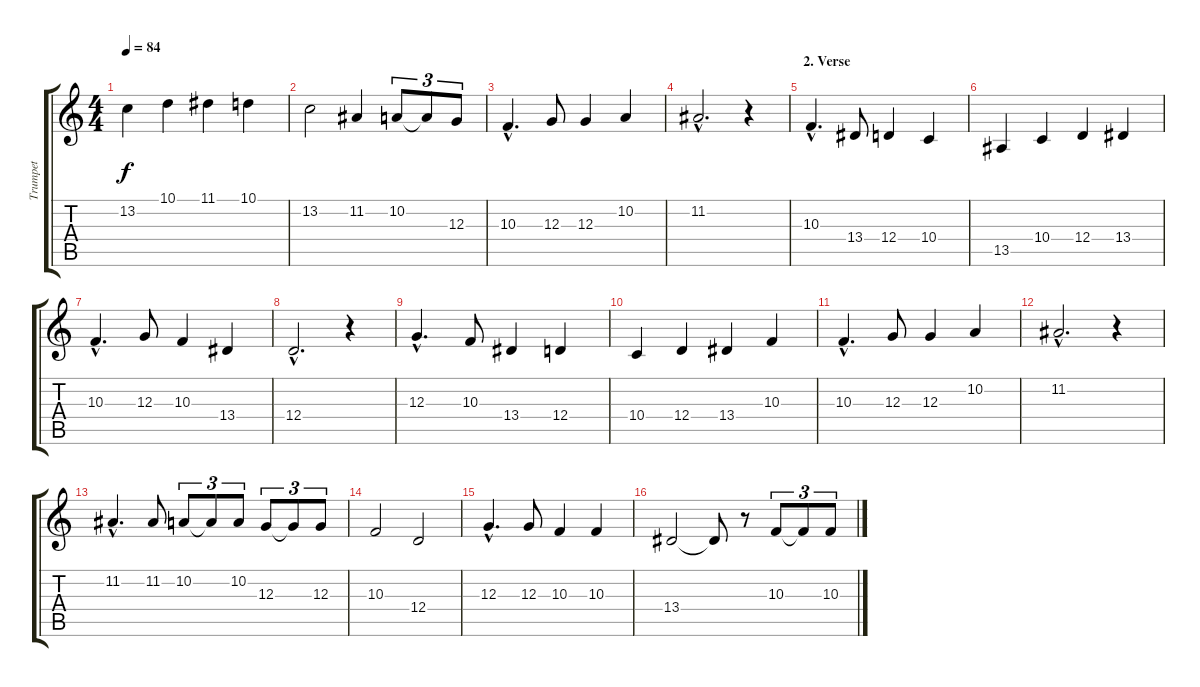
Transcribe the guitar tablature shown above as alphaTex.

\track ("Trumpet" "Trumpet") {instrument trumpet}
\staff {score tabs}
\tuning (E4 B3 G3 D3 A2 E2) {hide}
\ts (4 4)
\tempo 84
\clef g2
\ks c
13.2.4{dy f} 10.1.4 11.1.4 10.1.4 |
13.2.2 11.2.4 10.2.8{tu (3 2)} 10.2{t}.8{tu (3 2)} 12.3.8{tu (3 2)} |
10.3{hac}.4{d} 12.3.8 12.3.4 10.2.4 |
11.2{hac}.2{d} r.4 |
\section ("" "2. Verse")
10.3{hac}.4{d} 13.4.8 12.4.4 10.4.4 |
13.5.4 10.4.4 12.4.4 13.4.4 |
10.3{hac}.4{d} 12.3.8 10.3.4 13.4.4 |
12.4{hac}.2{d} r.4 |
12.3{hac}.4{d} 10.3.8 13.4.4 12.4.4 |
10.4.4 12.4.4 13.4.4 10.3.4 |
10.3{hac}.4{d} 12.3.8 12.3.4 10.2.4 |
11.2{hac}.2{d} r.4 |
11.2{hac}.4{d} 11.2.8 10.2.8{tu (3 2)} 10.2{t}.8{tu (3 2)} 10.2.8{tu (3 2)} 12.3.8{tu (3 2)} 12.3{t}.8{tu (3 2)} 12.3.8{tu (3 2)} |
10.3.2 12.4.2 |
12.3{hac}.4{d} 12.3.8 10.3.4 10.3.4 |
13.4.2 13.4{t}.8 r.8 10.3.8{tu (3 2)} 10.3{t}.8{tu (3 2)} 10.3.8{tu (3 2)}
